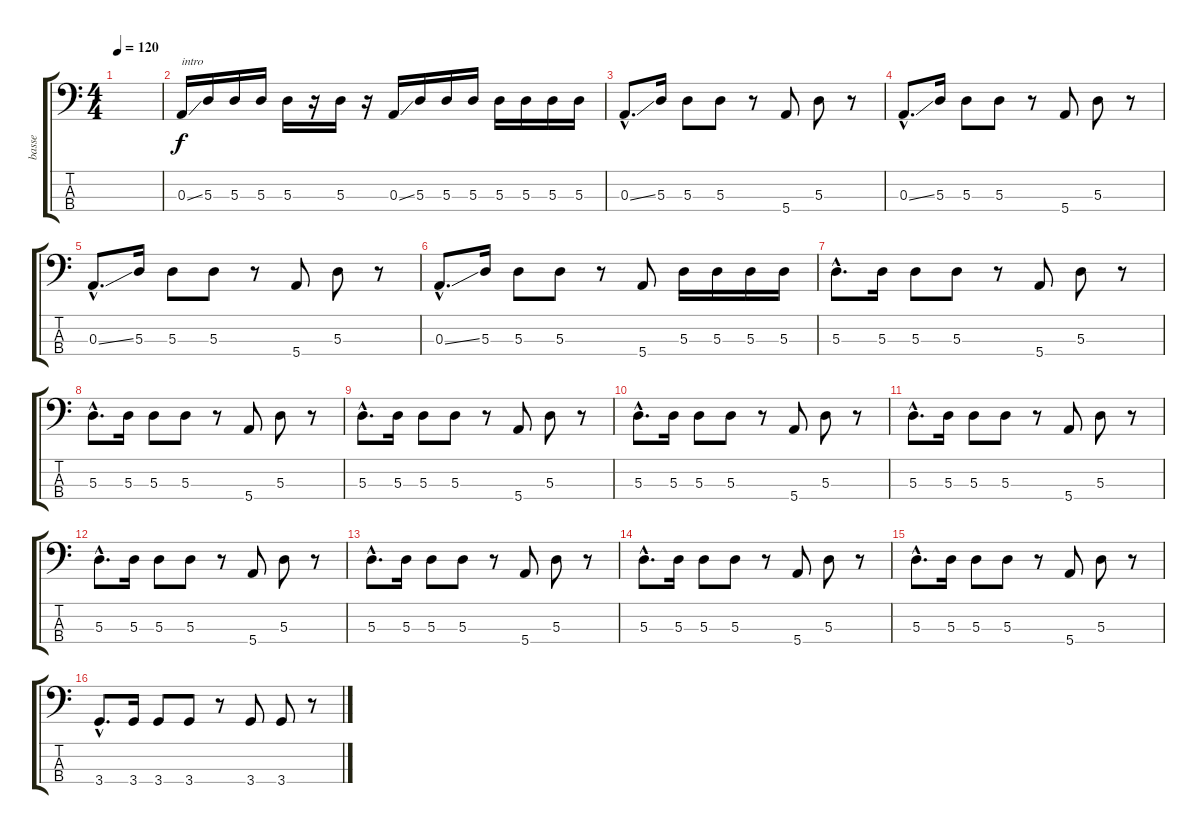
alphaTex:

\track ("basse" "basse") {instrument electricbasspick}
\staff {score tabs}
\tuning (G2 D2 A1 E1) {hide}
\ts (4 4)
\tempo 120
\clef f4
\ks c
|
0.3{ss}.16{txt "intro"} 5.3.16 5.3.16 5.3.16 5.3.16 r.16 5.3.16 r.16 0.3{ss}.16 5.3.16 5.3.16 5.3.16 5.3.16 5.3.16 5.3.16 5.3.16 |
0.3{ss hac}.8{d} 5.3.16 5.3.8 5.3.8 r.8 5.4.8 5.3.8 r.8 |
0.3{ss hac}.8{d} 5.3.16 5.3.8 5.3.8 r.8 5.4.8 5.3.8 r.8 |
0.3{ss hac}.8{d} 5.3.16 5.3.8 5.3.8 r.8 5.4.8 5.3.8 r.8 |
0.3{ss hac}.8{d} 5.3.16 5.3.8 5.3.8 r.8 5.4.8 5.3.16 5.3.16 5.3.16 5.3.16 |
5.3{hac}.8{d} 5.3.16 5.3.8 5.3.8 r.8 5.4.8 5.3.8 r.8 |
5.3{hac}.8{d} 5.3.16 5.3.8 5.3.8 r.8 5.4.8 5.3.8 r.8 |
5.3{hac}.8{d} 5.3.16 5.3.8 5.3.8 r.8 5.4.8 5.3.8 r.8 |
5.3{hac}.8{d} 5.3.16 5.3.8 5.3.8 r.8 5.4.8 5.3.8 r.8 |
5.3{hac}.8{d} 5.3.16 5.3.8 5.3.8 r.8 5.4.8 5.3.8 r.8 |
5.3{hac}.8{d} 5.3.16 5.3.8 5.3.8 r.8 5.4.8 5.3.8 r.8 |
5.3{hac}.8{d} 5.3.16 5.3.8 5.3.8 r.8 5.4.8 5.3.8 r.8 |
5.3{hac}.8{d} 5.3.16 5.3.8 5.3.8 r.8 5.4.8 5.3.8 r.8 |
5.3{hac}.8{d} 5.3.16 5.3.8 5.3.8 r.8 5.4.8 5.3.8 r.8 |
3.4{hac}.8{d} 3.4.16 3.4.8 3.4.8 r.8 3.4.8 3.4.8 r.8
